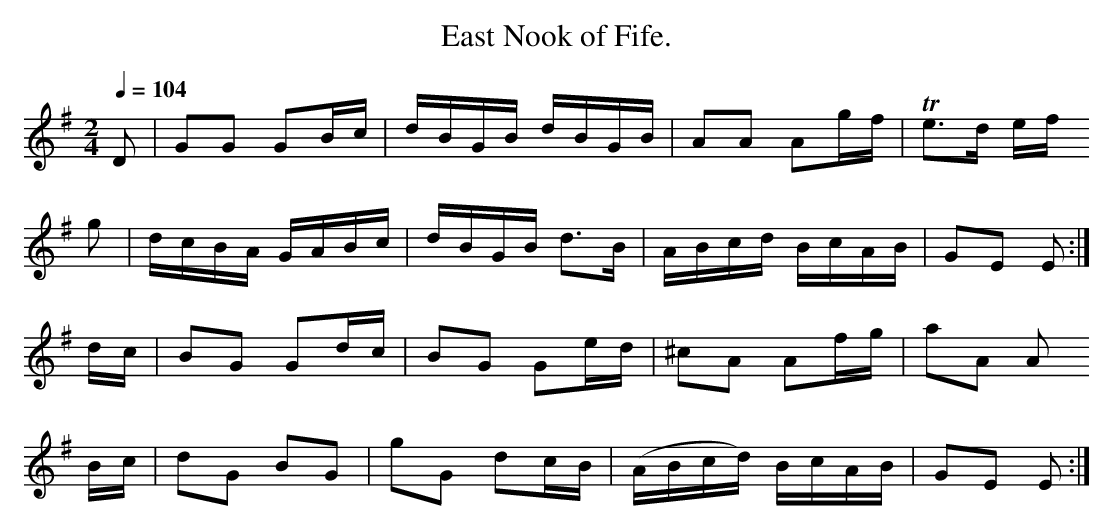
X:1
T:East Nook of Fife.
M:2/4
L:1/16
Q:1/4=104
K:G
D2 | G2G2 G2Bc | dBGB dBGB | A2A2 A2gf | Te3d ef
g2 | dcBA GABc | dBGB d3B | ABcd BcAB | G2E2 E2 :|
dc | B2G2 G2dc | B2G2 G2ed | ^c2A2 A2fg | a2A2 A2
Bc | d2G2 B2G2 | g2G2 d2cB | (ABcd) BcAB | G2E2 E2 :|
